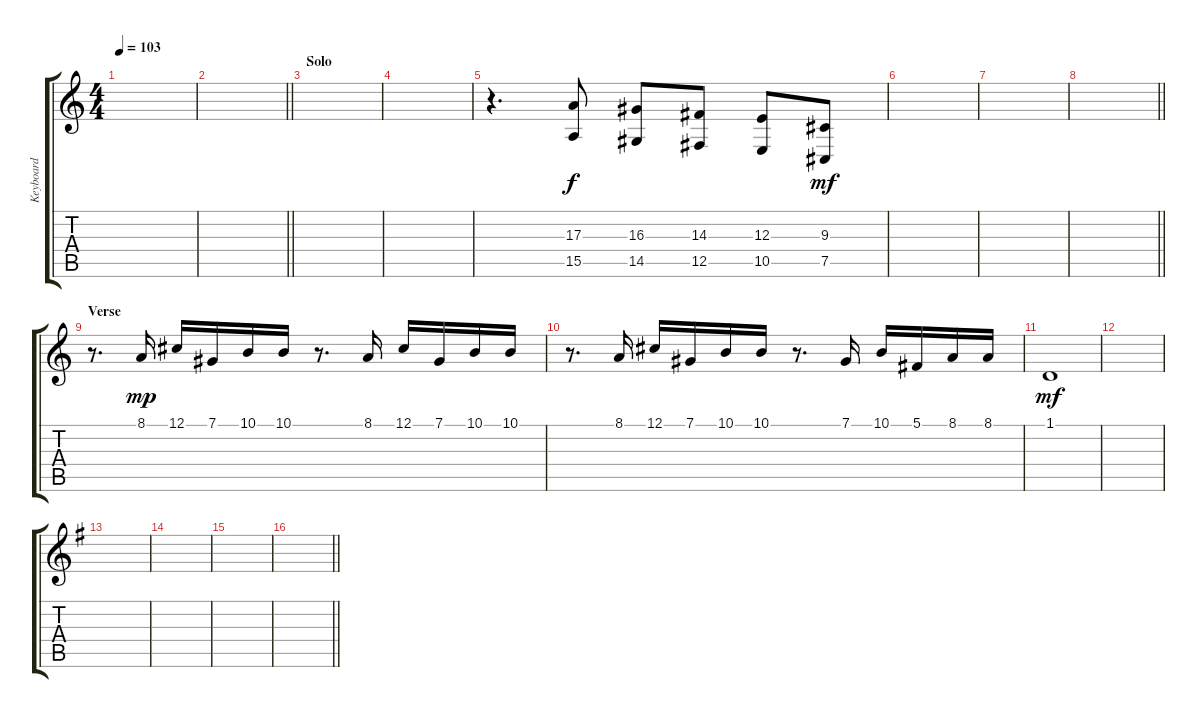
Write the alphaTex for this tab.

\track ("Keyboard" "Keyboard") {instrument pad1newage}
\staff {score tabs}
\tuning (Db4 Ab3 E3 B2 Gb2 Db2) {hide}
\ts (4 4)
\tempo 103
\clef g2
\ks c
|
\barLineRight lightlight
|
\section ("" "Solo")
|
|
r.4{d} (17.3 15.5).8{dy f volume 13 instrument pad7halo} (16.3 14.5).8 (14.3 12.5).8 (12.3 10.5).8 (9.3 7.5).8{dy mf} |
|
|
\barLineRight lightlight
|
\section ("" "Verse")
r.8{d volume 11 instrument lead1square} 8.1.16{dy mp} 12.1.16 7.1.16 10.1.16 10.1.16 r.8{d} 8.1.16 12.1.16 7.1.16 10.1.16 10.1.16 |
r.8{d} 8.1.16 12.1.16 7.1.16 10.1.16 10.1.16 r.8{d} 7.1.16 10.1.16 5.1.16 8.1.16 8.1.16 |
1.1.1{dy mf volume 0} |
|
\ks g
|
|
|
\barLineRight lightlight
